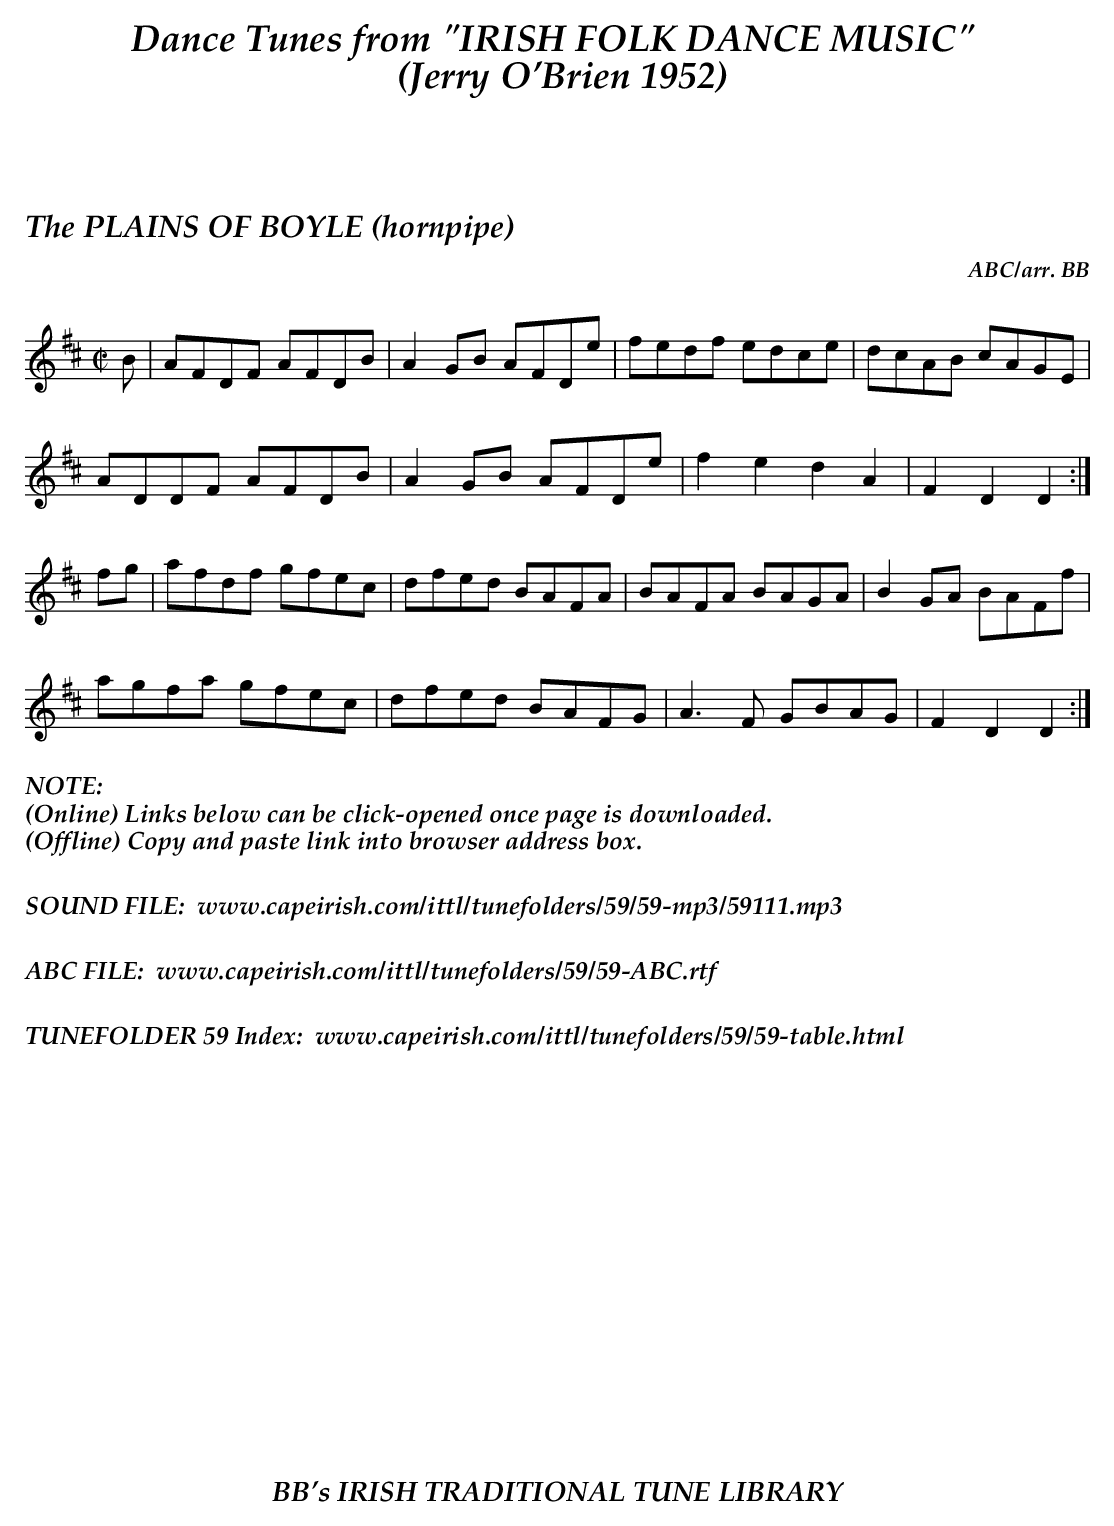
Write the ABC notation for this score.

X:1
T:PLAINS OF BOYLE (hornpipe), The
C:ABC/arr. BB
M:C|
K:D
B|AFDF AFDB|A2GB AFDe|fedf edce|dcAB cAGE|
ADDF AFDB|A2GB AFDe|f2e2 d2A2|F2D2D2 :|
fg|afdf gfec|dfed BAFA|BAFA BAGA|B2GA BAFf|
agfa gfec|dfed BAFG|A3F GBAG|F2D2D2 :|
%%textfont "Palatino-BoldItalic" 16
%%begintext
%%NOTE:
(Online) Links below can be click-opened once page is downloaded.
(Offline) Copy and paste link into browser address box.
%%
%%
SOUND FILE:  www.capeirish.com/ittl/tunefolders/59/59-mp3/59111.mp3
%%
%%
ABC FILE:  www.capeirish.com/ittl/tunefolders/59/59-ABC.rtf
%%
%%
TUNEFOLDER 59 Index:  www.capeirish.com/ittl/tunefolders/59/59-table.html
